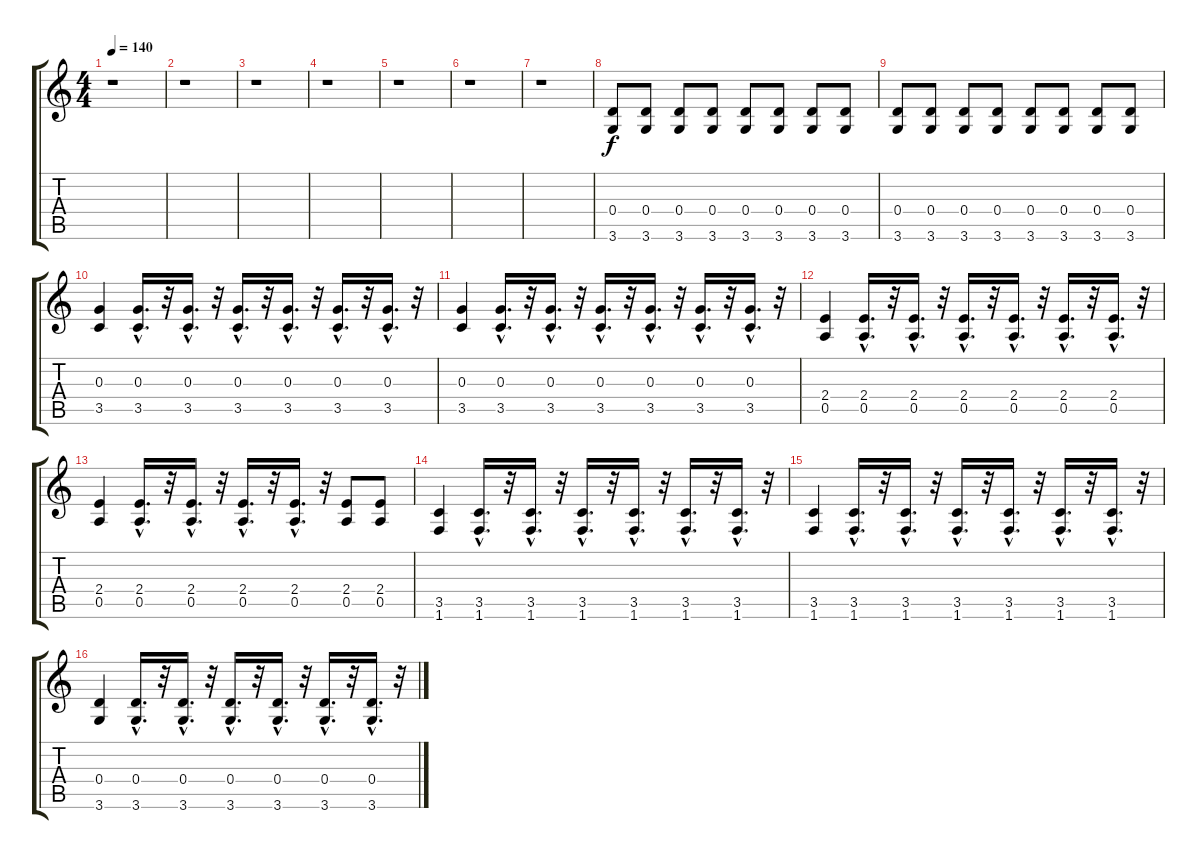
\track "" {instrument overdrivenguitar}
\staff {score tabs}
\tuning (E4 B3 G3 D3 A2 E2) {hide}
\ts (4 4)
\tempo 140
\clef g2
\ks c
r.1{dy f} |
r.1 |
r.1 |
r.1 |
r.1 |
r.1 |
r.1 |
(0.4 3.6).8 (0.4 3.6).8 (0.4 3.6).8 (0.4 3.6).8 (0.4 3.6).8 (0.4 3.6).8 (0.4 3.6).8 (0.4 3.6).8 |
(0.4 3.6).8 (0.4 3.6).8 (0.4 3.6).8 (0.4 3.6).8 (0.4 3.6).8 (0.4 3.6).8 (0.4 3.6).8 (0.4 3.6).8 |
(0.3 3.5).4 (0.3{hac} 3.5{hac}).16{d} r.32 (0.3{hac} 3.5{hac}).16{d} r.32 (0.3{hac} 3.5{hac}).16{d} r.32 (0.3{hac} 3.5{hac}).16{d} r.32 (0.3{hac} 3.5{hac}).16{d} r.32 (0.3{hac} 3.5{hac}).16{d} r.32 |
(0.3 3.5).4 (0.3{hac} 3.5{hac}).16{d} r.32 (0.3{hac} 3.5{hac}).16{d} r.32 (0.3{hac} 3.5{hac}).16{d} r.32 (0.3{hac} 3.5{hac}).16{d} r.32 (0.3{hac} 3.5{hac}).16{d} r.32 (0.3{hac} 3.5{hac}).16{d} r.32 |
(2.4 0.5).4 (2.4{hac} 0.5{hac}).16{d} r.32 (2.4{hac} 0.5{hac}).16{d} r.32 (2.4{hac} 0.5{hac}).16{d} r.32 (2.4{hac} 0.5{hac}).16{d} r.32 (2.4{hac} 0.5{hac}).16{d} r.32 (2.4{hac} 0.5{hac}).16{d} r.32 |
(2.4 0.5).4 (2.4{hac} 0.5{hac}).16{d} r.32 (2.4{hac} 0.5{hac}).16{d} r.32 (2.4{hac} 0.5{hac}).16{d} r.32 (2.4{hac} 0.5{hac}).16{d} r.32 (2.4 0.5).8 (2.4 0.5).8 |
(3.5 1.6).4 (3.5{hac} 1.6{hac}).16{d} r.32 (3.5{hac} 1.6{hac}).16{d} r.32 (3.5{hac} 1.6{hac}).16{d} r.32 (3.5{hac} 1.6{hac}).16{d} r.32 (3.5{hac} 1.6{hac}).16{d} r.32 (3.5{hac} 1.6{hac}).16{d} r.32 |
(3.5 1.6).4 (3.5{hac} 1.6{hac}).16{d} r.32 (3.5{hac} 1.6{hac}).16{d} r.32 (3.5{hac} 1.6{hac}).16{d} r.32 (3.5{hac} 1.6{hac}).16{d} r.32 (3.5{hac} 1.6{hac}).16{d} r.32 (3.5{hac} 1.6{hac}).16{d} r.32 |
(0.4 3.6).4 (0.4{hac} 3.6{hac}).16{d} r.32 (0.4{hac} 3.6{hac}).16{d} r.32 (0.4{hac} 3.6{hac}).16{d} r.32 (0.4{hac} 3.6{hac}).16{d} r.32 (0.4{hac} 3.6{hac}).16{d} r.32 (0.4{hac} 3.6{hac}).16{d} r.32
